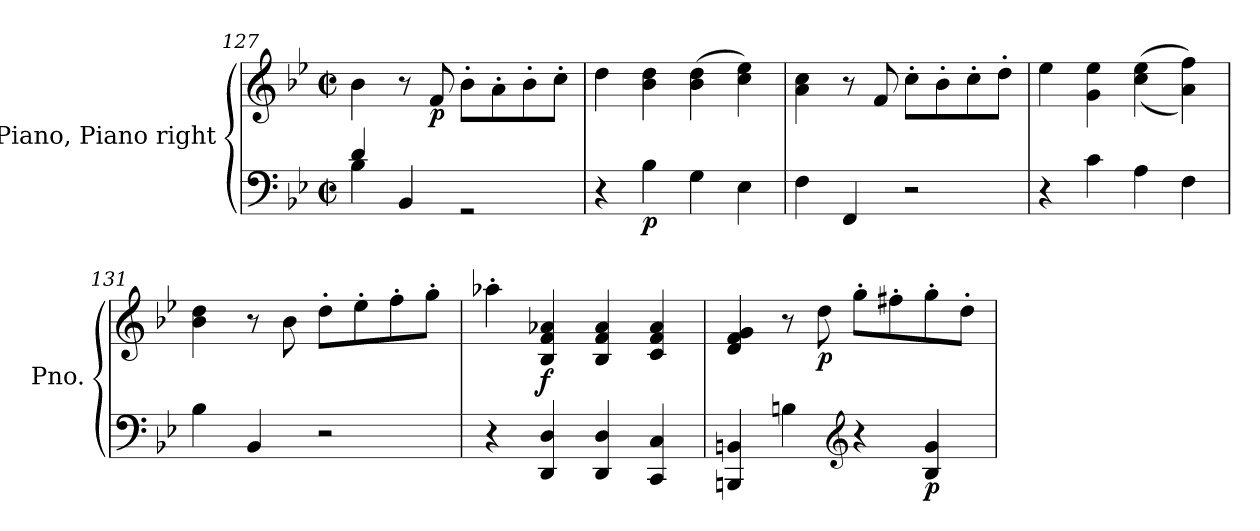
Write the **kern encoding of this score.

**kern	**kern	**dynam
*part1	*part1	*part1
*staff2	*staff1	*staff1/2
*I"Piano, Piano right	*	*
*I'Pno.	*	*
*clefF4	*clefG2	*
*k[b-e-]	*k[b-e-]	*
*M2/2	*M2/2	*
*met(c|)	*met(c|)	*
=127	=127	=127
*^	*	*
4d/	4B-\	4b-\	.
4BB-/	2.ryy	8r	.
!	!	!	!LO:DY:b
.	.	8f/	p
2rGG	.	8b-'\L	.
.	.	8a'\	.
.	.	8b-'\	.
.	.	8cc'\J	.
*v	*v	*	*
!!LO:PB:g=z
=128	=128	=128
4r	4dd\	.
!	!	!LO:DY:b=2
4B-\	4b-\ 4dd\	p
4G\	(>4b-\ 4dd\	.
4E-\	4cc\ 4ee-\)	.
=129	=129	=129
4F\	4a\ 4cc\	.
4FF/	8r	.
.	8f/	.
2r	8cc'\L	.
.	8b-'\	.
.	8cc'\	.
.	8dd'\J	.
=130	=130	=130
4r	4ee-\	.
4c\	4g\ 4ee-\	.
4A\	(<(>4cc\ 4ee-\	.
4F\	4a\ 4ff\))	.
=131	=131	=131
4B-\	4b-\ 4dd\	.
4BB-/	8r	.
.	8b-\	.
2r	8dd'\L	.
.	8ee-'\	.
.	8ff'\	.
.	8gg'\J	.
=132	=132	=132
4r	4aa-X'\	.
!	!	!LO:DY:b
4DD/ 4D/	4B-/ 4f/ 4a-X/	f
4DD/ 4D/	4B-/ 4f/ 4a-/	.
4CC/ 4C/	4c/ 4f/ 4a-/	.
=133	=133	=133
4BBBn/ 4BBn/	4d/ 4f/ 4g/	.
4Bn\	8r	.
!	!	!LO:DY:b
.	8dd\	p
*clefG2	*	*
4r	8gg'\L	.
.	8ff#X'\	.
!	!	!LO:DY:b=2
4B/ 4g/	8gg'\	p
.	8dd'\J	.
=	=	=
*-	*-	*-
